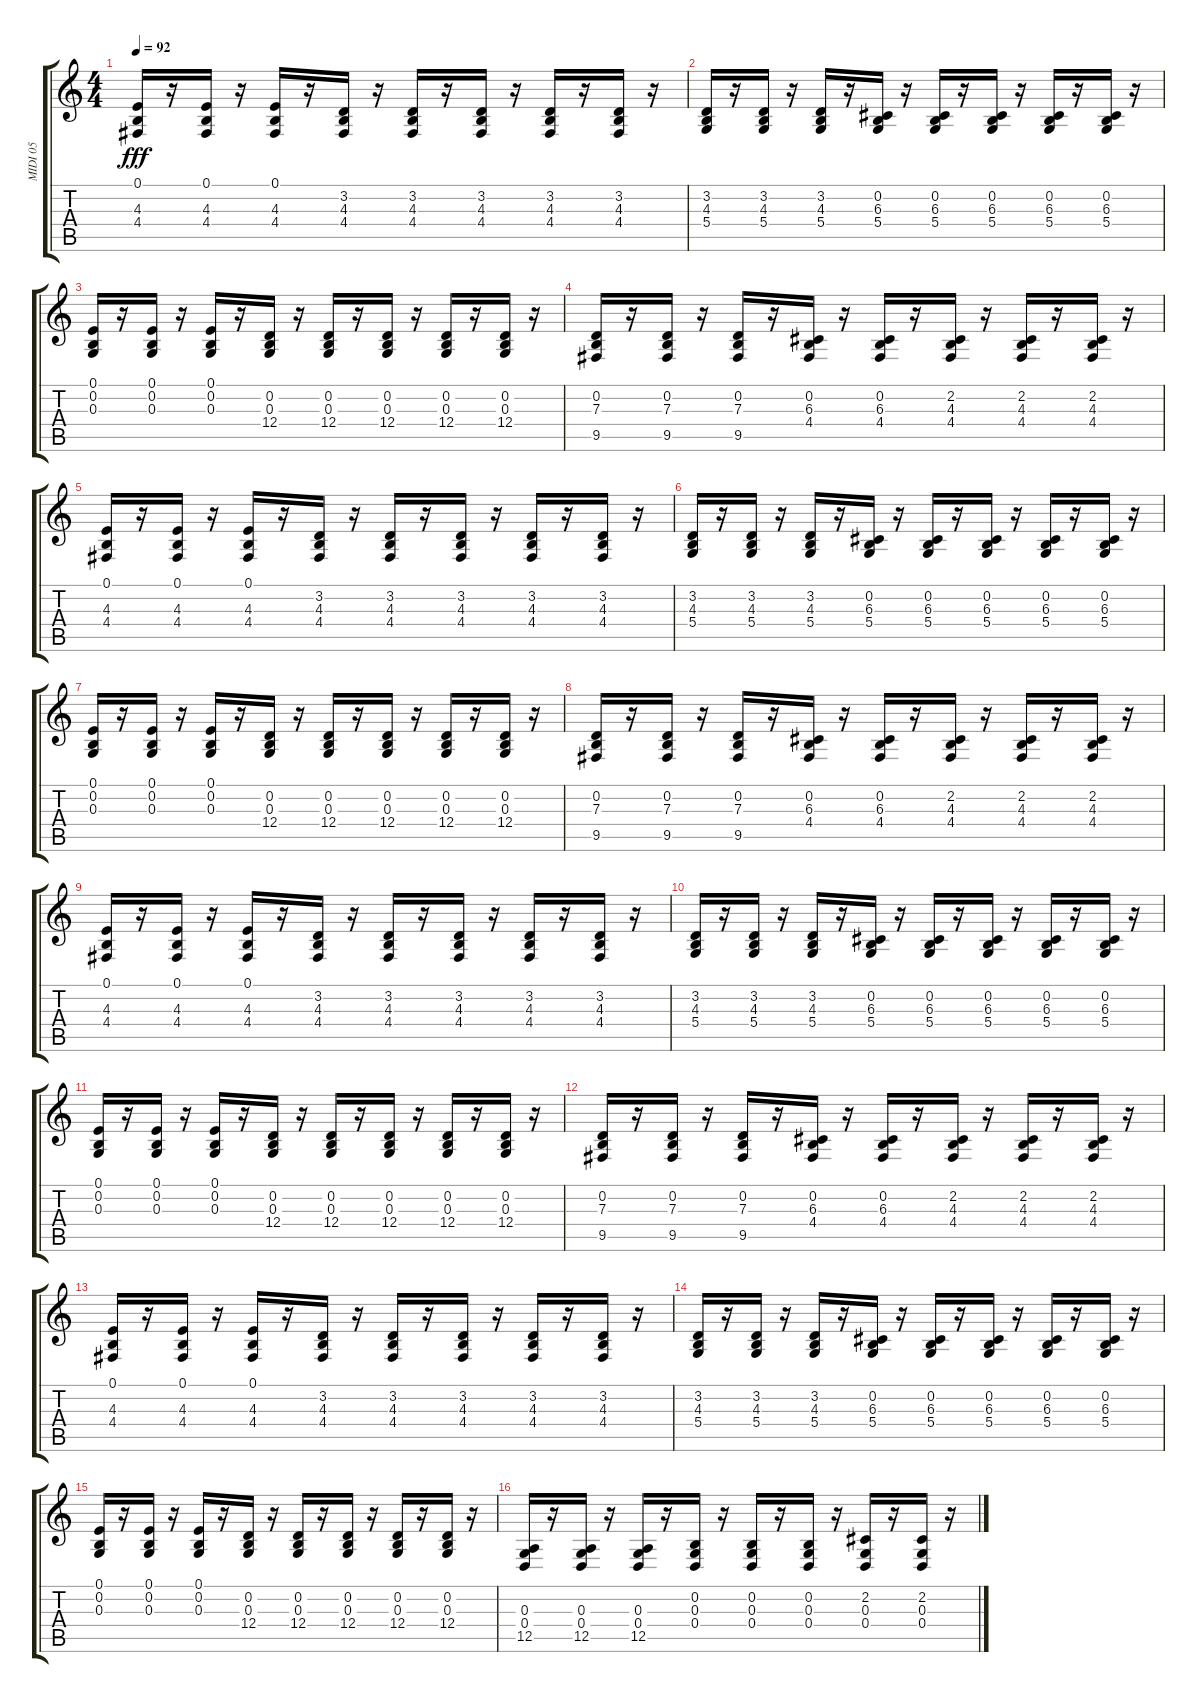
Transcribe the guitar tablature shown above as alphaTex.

\track ("MIDI 05" "MIDI 05") {instrument synthstrings1}
\staff {score tabs}
\tuning (E4 B3 G3 D3 A2 E2) {hide}
\ts (4 4)
\tempo 92
\clef g2
\ks c
(0.1 4.3 4.4).16{dy fff} r.16 (0.1 4.3 4.4).16 r.16 (0.1 4.3 4.4).16 r.16 (3.2 4.3 4.4).16 r.16 (3.2 4.3 4.4).16 r.16 (3.2 4.3 4.4).16 r.16 (3.2 4.3 4.4).16 r.16 (3.2 4.3 4.4).16 r.16 |
(3.2 4.3 5.4).16 r.16 (3.2 4.3 5.4).16 r.16 (3.2 4.3 5.4).16 r.16 (0.2 6.3 5.4).16 r.16 (0.2 6.3 5.4).16 r.16 (0.2 6.3 5.4).16 r.16 (0.2 6.3 5.4).16 r.16 (0.2 6.3 5.4).16 r.16 |
(0.1 0.2 0.3).16 r.16 (0.1 0.2 0.3).16 r.16 (0.1 0.2 0.3).16 r.16 (0.2 0.3 12.4).16 r.16 (0.2 0.3 12.4).16 r.16 (0.2 0.3 12.4).16 r.16 (0.2 0.3 12.4).16 r.16 (0.2 0.3 12.4).16 r.16 |
(0.2 7.3 9.5).16 r.16 (0.2 7.3 9.5).16 r.16 (0.2 7.3 9.5).16 r.16 (0.2 6.3 4.4).16 r.16 (0.2 6.3 4.4).16 r.16 (2.2 4.3 4.4).16 r.16 (2.2 4.3 4.4).16 r.16 (2.2 4.3 4.4).16 r.16 |
(0.1 4.3 4.4).16 r.16 (0.1 4.3 4.4).16 r.16 (0.1 4.3 4.4).16 r.16 (3.2 4.3 4.4).16 r.16 (3.2 4.3 4.4).16 r.16 (3.2 4.3 4.4).16 r.16 (3.2 4.3 4.4).16 r.16 (3.2 4.3 4.4).16 r.16 |
(3.2 4.3 5.4).16 r.16 (3.2 4.3 5.4).16 r.16 (3.2 4.3 5.4).16 r.16 (0.2 6.3 5.4).16 r.16 (0.2 6.3 5.4).16 r.16 (0.2 6.3 5.4).16 r.16 (0.2 6.3 5.4).16 r.16 (0.2 6.3 5.4).16 r.16 |
(0.1 0.2 0.3).16 r.16 (0.1 0.2 0.3).16 r.16 (0.1 0.2 0.3).16 r.16 (0.2 0.3 12.4).16 r.16 (0.2 0.3 12.4).16 r.16 (0.2 0.3 12.4).16 r.16 (0.2 0.3 12.4).16 r.16 (0.2 0.3 12.4).16 r.16 |
(0.2 7.3 9.5).16 r.16 (0.2 7.3 9.5).16 r.16 (0.2 7.3 9.5).16 r.16 (0.2 6.3 4.4).16 r.16 (0.2 6.3 4.4).16 r.16 (2.2 4.3 4.4).16 r.16 (2.2 4.3 4.4).16 r.16 (2.2 4.3 4.4).16 r.16 |
(0.1 4.3 4.4).16 r.16 (0.1 4.3 4.4).16 r.16 (0.1 4.3 4.4).16 r.16 (3.2 4.3 4.4).16 r.16 (3.2 4.3 4.4).16 r.16 (3.2 4.3 4.4).16 r.16 (3.2 4.3 4.4).16 r.16 (3.2 4.3 4.4).16 r.16 |
(3.2 4.3 5.4).16 r.16 (3.2 4.3 5.4).16 r.16 (3.2 4.3 5.4).16 r.16 (0.2 6.3 5.4).16 r.16 (0.2 6.3 5.4).16 r.16 (0.2 6.3 5.4).16 r.16 (0.2 6.3 5.4).16 r.16 (0.2 6.3 5.4).16 r.16 |
(0.1 0.2 0.3).16 r.16 (0.1 0.2 0.3).16 r.16 (0.1 0.2 0.3).16 r.16 (0.2 0.3 12.4).16 r.16 (0.2 0.3 12.4).16 r.16 (0.2 0.3 12.4).16 r.16 (0.2 0.3 12.4).16 r.16 (0.2 0.3 12.4).16 r.16 |
(0.2 7.3 9.5).16 r.16 (0.2 7.3 9.5).16 r.16 (0.2 7.3 9.5).16 r.16 (0.2 6.3 4.4).16 r.16 (0.2 6.3 4.4).16 r.16 (2.2 4.3 4.4).16 r.16 (2.2 4.3 4.4).16 r.16 (2.2 4.3 4.4).16 r.16 |
(0.1 4.3 4.4).16 r.16 (0.1 4.3 4.4).16 r.16 (0.1 4.3 4.4).16 r.16 (3.2 4.3 4.4).16 r.16 (3.2 4.3 4.4).16 r.16 (3.2 4.3 4.4).16 r.16 (3.2 4.3 4.4).16 r.16 (3.2 4.3 4.4).16 r.16 |
(3.2 4.3 5.4).16 r.16 (3.2 4.3 5.4).16 r.16 (3.2 4.3 5.4).16 r.16 (0.2 6.3 5.4).16 r.16 (0.2 6.3 5.4).16 r.16 (0.2 6.3 5.4).16 r.16 (0.2 6.3 5.4).16 r.16 (0.2 6.3 5.4).16 r.16 |
(0.1 0.2 0.3).16 r.16 (0.1 0.2 0.3).16 r.16 (0.1 0.2 0.3).16 r.16 (0.2 0.3 12.4).16 r.16 (0.2 0.3 12.4).16 r.16 (0.2 0.3 12.4).16 r.16 (0.2 0.3 12.4).16 r.16 (0.2 0.3 12.4).16 r.16 |
(0.3 0.4 12.5).16 r.16 (0.3 0.4 12.5).16 r.16 (0.3 0.4 12.5).16 r.16 (0.2 0.3 0.4).16 r.16 (0.2 0.3 0.4).16 r.16 (0.2 0.3 0.4).16 r.16 (2.2 0.3 0.4).16 r.16 (2.2 0.3 0.4).16 r.16
